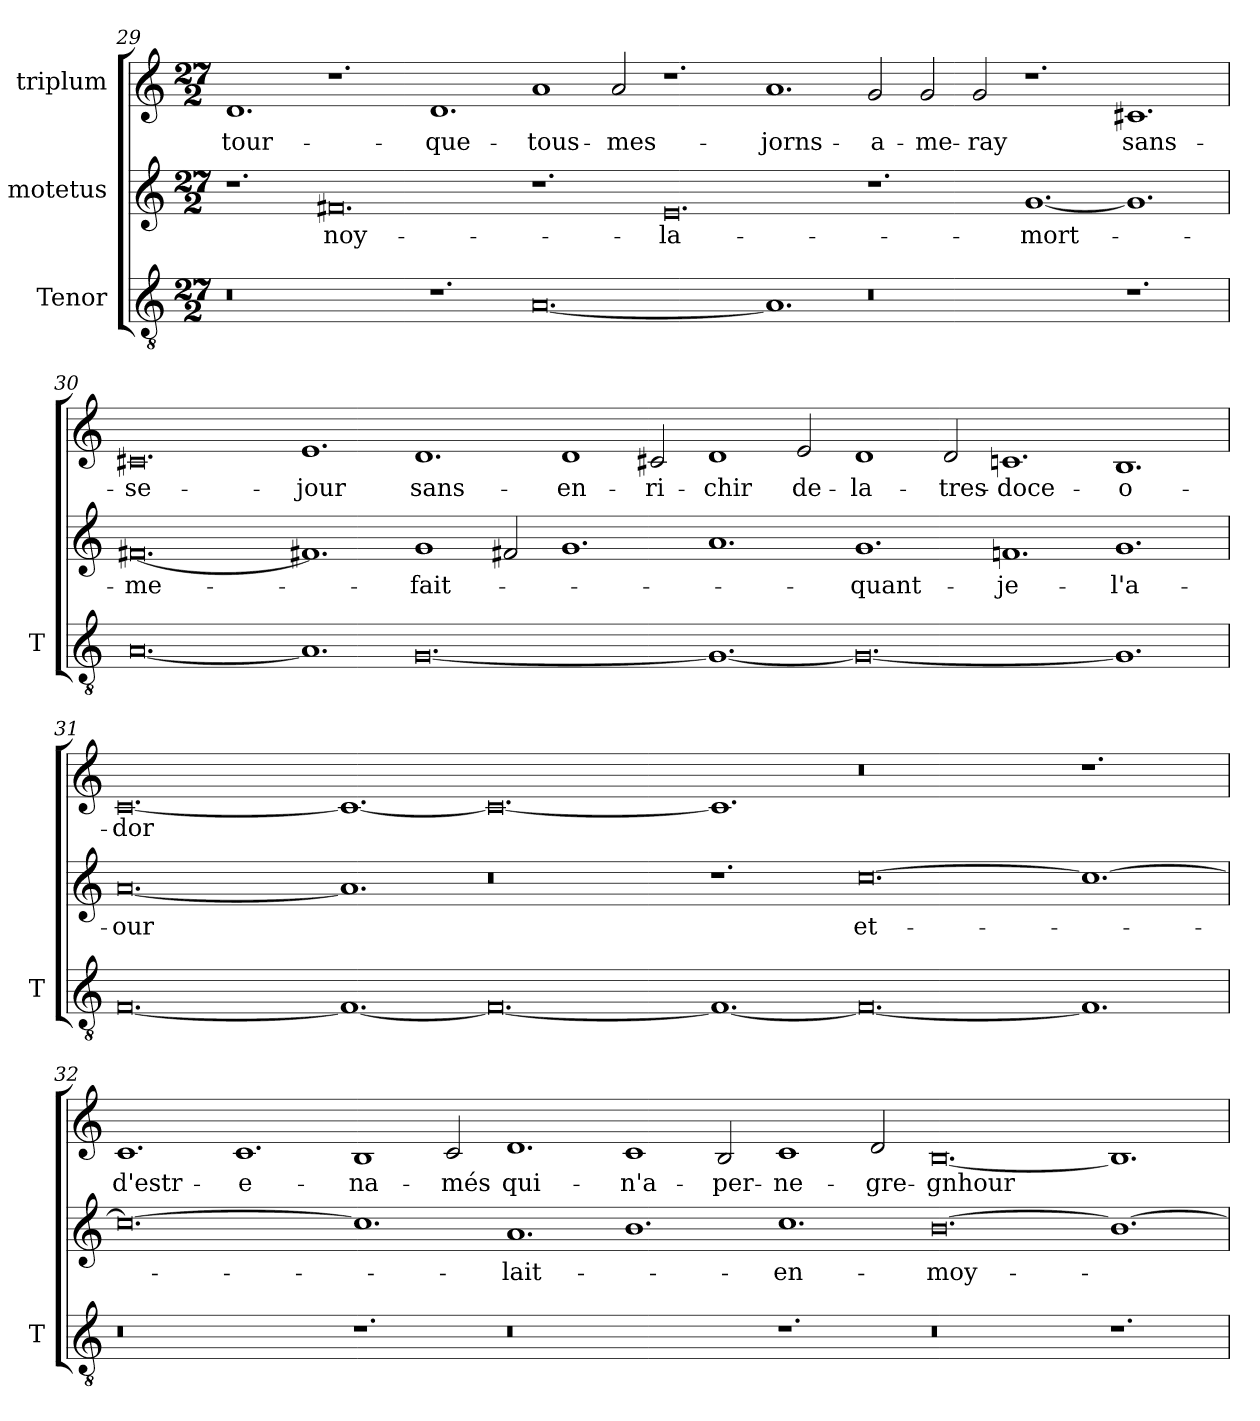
**kern	**kern	**text	**kern	**text
*part3	*part2	*part2	*part1	*part1
*staff3	*staff2	*staff2	*staff1	*staff1
*I"Tenor	*I"motetus	*	*I"triplum	*
*I'T	*	*	*	*
*clefGv2	*clefG2	*	*clefG2	*
*k[]	*k[]	*	*k[]	*
*C:	*C:	*	*C:	*
*M27/2	*M27/2	*	*M27/2	*
=29	=29	=29	=29	=29
0.r	1.r	.	1.d/	tour-
.	0.f#X/	noy-	1.r	.
1.r	.	.	1.d/	que-
[0.A/	1.r	.	1a/	tous-
.	.	.	2a/	mes-
.	0.e/	la-	1.r	.
1.A/]	.	.	1.a/	jorns-
0.r	1.r	.	2g/	a-
.	.	.	2g/	-me-
.	.	.	2g/	-ray
.	[1.g/	mort-	1.r	.
1.r	1.g/]	.	1.c#X/	sans-
=30	=30	=30	=30	=30
[0.A/	[0.f#X/	me-	0.c#X/	se-
1.A/]	1.f#X/]	.	1.e/	-jour
[0.G/	1g/	fait-	1.d/	sans-
.	2f#X/	.	.	.
.	1.g/	.	1d/	en-
.	.	.	2c#X/	-ri-
1.G/_	1.a/	.	1d/	-chir
.	.	.	2e/	de-
0.G/_	1.g/	quant-	1d/	la-
.	.	.	2d/	tres-
.	1.fn/	je-	1.cn/	doce-
1.G/]	1.g/	l'a-	1.B/	o-
=31	=31	=31	=31	=31
[0.F/	[0.a/	-our	[0.c/	-dor
1.F/_	1.a/]	.	1.c/_	.
0.F/_	0.r	.	0.c/_	.
1.F/_	1.r	.	1.c/]	.
0.F/_	[0.cc\	et-	0.r	.
1.F/]	1.cc\_	.	1.r	.
!!LO:PB:g=z
=32	=32	=32	=32	=32
0.r	0.cc\_	.	1.c/	d'estr-
.	.	.	1.c/	e-
1.r	1.cc\]	.	1B/	-na-
.	.	.	2c/	-més
0.r	1.a/	lait-	1.d/	qui-
.	1.b\	.	1c/	n'a-
.	.	.	2B/	per-
1.r	1.cc\	en-	1c/	ne-
.	.	.	2d/	gre-
0.r	[0.b\	moy-	[0.B/	-gnhour
1.r	1.b\_	.	1.B/]	.
=	=	=	=	=
*-	*-	*-	*-	*-
